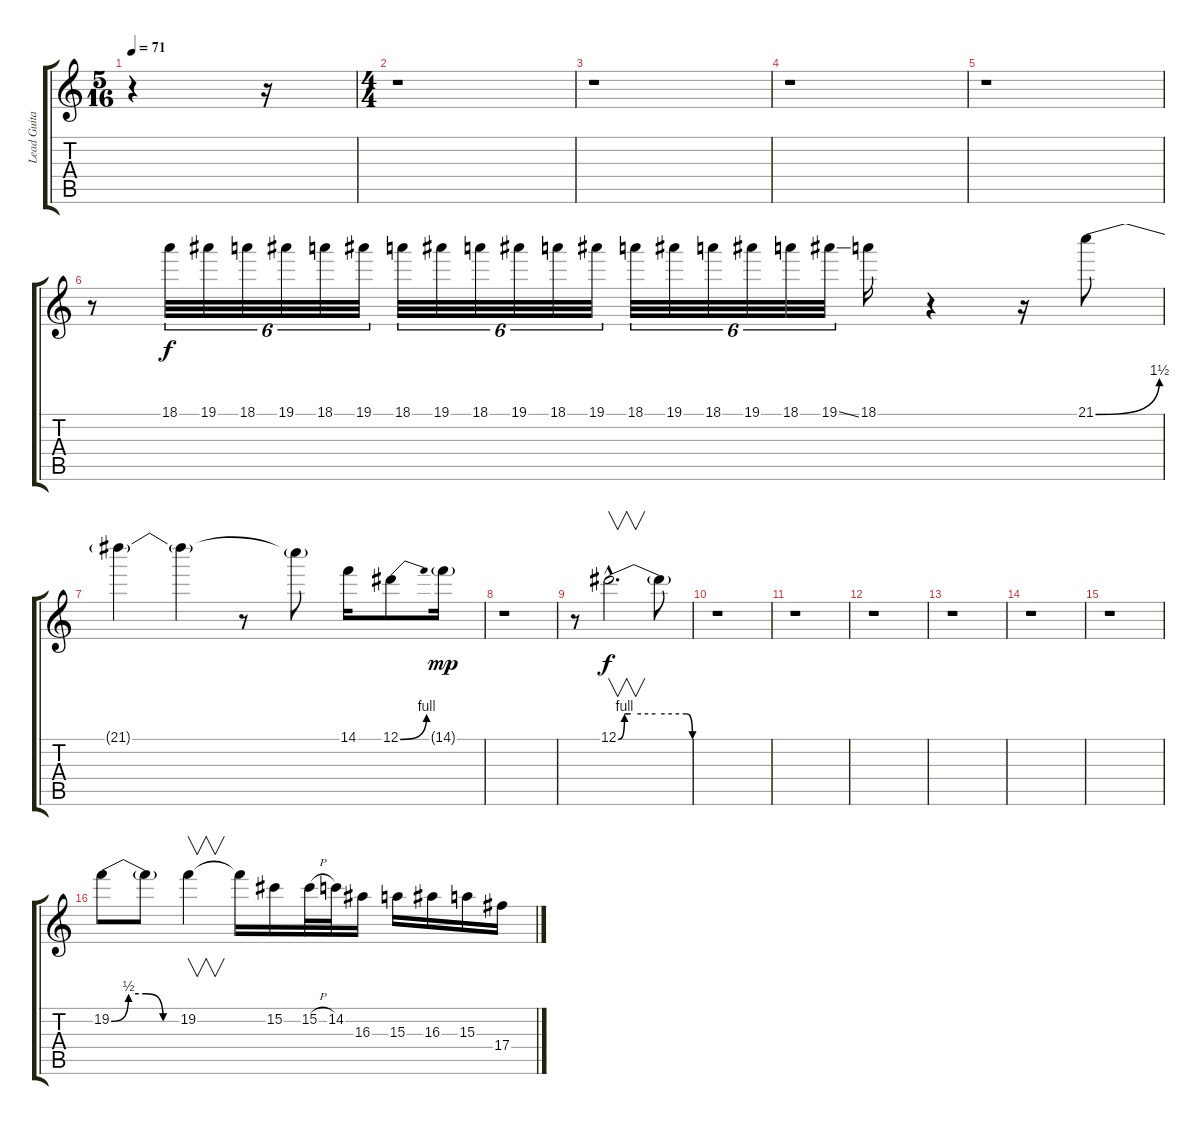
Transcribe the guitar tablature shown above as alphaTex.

\track ("Lead Guitar 2" "Lead Guita") {instrument overdrivenguitar}
\staff {score tabs}
\tuning (Eb4 Bb3 Gb3 Db3 Ab2 Eb2) {hide}
\ts (5 16)
\tempo 71
\clef g2
\ks c
r.4{dy f instrument overdrivenguitar} r.16 |
\ts (4 4)
r.1 |
r.1 |
r.1 |
r.1 |
r.8 18.1.32{tu (6 4)} 19.1.32{tu (6 4)} 18.1.32{tu (6 4)} 19.1.32{tu (6 4)} 18.1.32{tu (6 4)} 19.1.32{tu (6 4)} 18.1.32{tu (6 4)} 19.1.32{tu (6 4)} 18.1.32{tu (6 4)} 19.1.32{tu (6 4)} 18.1.32{tu (6 4)} 19.1.32{tu (6 4)} 18.1.32{tu (6 4)} 19.1.32{tu (6 4)} 18.1.32{tu (6 4)} 19.1.32{tu (6 4)} 18.1.32{tu (6 4)} 19.1{ss}.32{tu (6 4)} 18.1.16 r.4 r.16 21.1{be (bend 0 0 60 6)}.8 |
21.1{t}.4 21.1{t}.4 r.8 21.1{t}.8 14.1.16 12.1{be (bend 0 0 60 4)}.8 14.1{g}.16{dy mp} |
r.1 |
r.8 12.1{be (custom 0 0 5 4 10 4 30 4 55 4 60 0) hac}.2{v d dy f} 12.1{t}.8 |
r.1 |
r.1 |
r.1 |
r.1 |
r.1 |
r.1 |
19.2{be (custom 0 0 15 2 30 2 45 0 60 0)}.8 19.2{t}.8 19.2.4{v} 19.2{t}.16 15.2.16 15.2{h}.32 14.2.32 16.3.16 15.3.16 16.3.16 15.3.16 17.4.16
